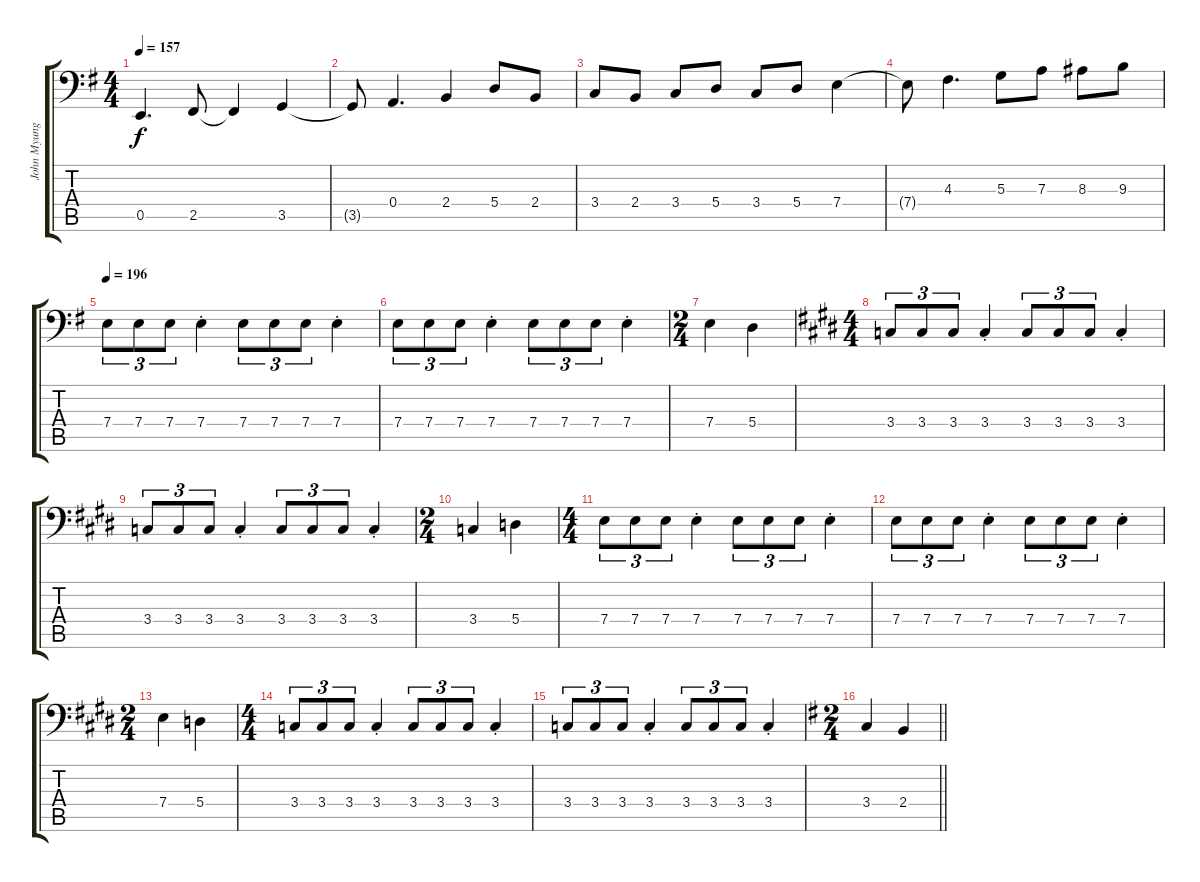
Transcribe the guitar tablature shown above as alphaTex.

\track ("John Myung" "John Myung") {instrument electricbassfinger}
\staff {score tabs}
\tuning (C3 G2 D2 A1 E1 B0) {hide}
\ts (4 4)
\tempo 157
\clef f4
\ks g
0.5.4{d dy f} 2.5.8 2.5{t}.4 3.5.4 |
3.5{t}.8 0.4.4{d} 2.4.4 5.4.8 2.4.8 |
3.4.8 2.4.8 3.4.8 5.4.8 3.4.8 5.4.8 7.4.4 |
7.4{t}.8 4.3.4{d} 5.3.8 7.3.8 8.3.8 9.3.8 |
\tempo 196
7.4.8{tu (3 2)} 7.4.8{tu (3 2)} 7.4.8{tu (3 2)} 7.4{st}.4 7.4.8{tu (3 2)} 7.4.8{tu (3 2)} 7.4.8{tu (3 2)} 7.4{st}.4 |
7.4.8{tu (3 2)} 7.4.8{tu (3 2)} 7.4.8{tu (3 2)} 7.4{st}.4 7.4.8{tu (3 2)} 7.4.8{tu (3 2)} 7.4.8{tu (3 2)} 7.4{st}.4 |
\ts (2 4)
7.4.4 5.4.4 |
\ts (4 4)
\ks e
3.4.8{tu (3 2)} 3.4.8{tu (3 2)} 3.4.8{tu (3 2)} 3.4{st}.4 3.4.8{tu (3 2)} 3.4.8{tu (3 2)} 3.4.8{tu (3 2)} 3.4{st}.4 |
\ks c#minor
3.4.8{tu (3 2)} 3.4.8{tu (3 2)} 3.4.8{tu (3 2)} 3.4{st}.4 3.4.8{tu (3 2)} 3.4.8{tu (3 2)} 3.4.8{tu (3 2)} 3.4{st}.4 |
\ts (2 4)
3.4.4 5.4.4 |
\ts (4 4)
\ks e
7.4.8{tu (3 2)} 7.4.8{tu (3 2)} 7.4.8{tu (3 2)} 7.4{st}.4 7.4.8{tu (3 2)} 7.4.8{tu (3 2)} 7.4.8{tu (3 2)} 7.4{st}.4 |
\ks c#minor
7.4.8{tu (3 2)} 7.4.8{tu (3 2)} 7.4.8{tu (3 2)} 7.4{st}.4 7.4.8{tu (3 2)} 7.4.8{tu (3 2)} 7.4.8{tu (3 2)} 7.4{st}.4 |
\ts (2 4)
7.4.4 5.4.4 |
\ts (4 4)
3.4.8{tu (3 2)} 3.4.8{tu (3 2)} 3.4.8{tu (3 2)} 3.4{st}.4 3.4.8{tu (3 2)} 3.4.8{tu (3 2)} 3.4.8{tu (3 2)} 3.4{st}.4 |
3.4.8{tu (3 2)} 3.4.8{tu (3 2)} 3.4.8{tu (3 2)} 3.4{st}.4 3.4.8{tu (3 2)} 3.4.8{tu (3 2)} 3.4.8{tu (3 2)} 3.4{st}.4 |
\ts (2 4)
\barLineRight lightlight
\ks g
3.4.4 2.4.4
